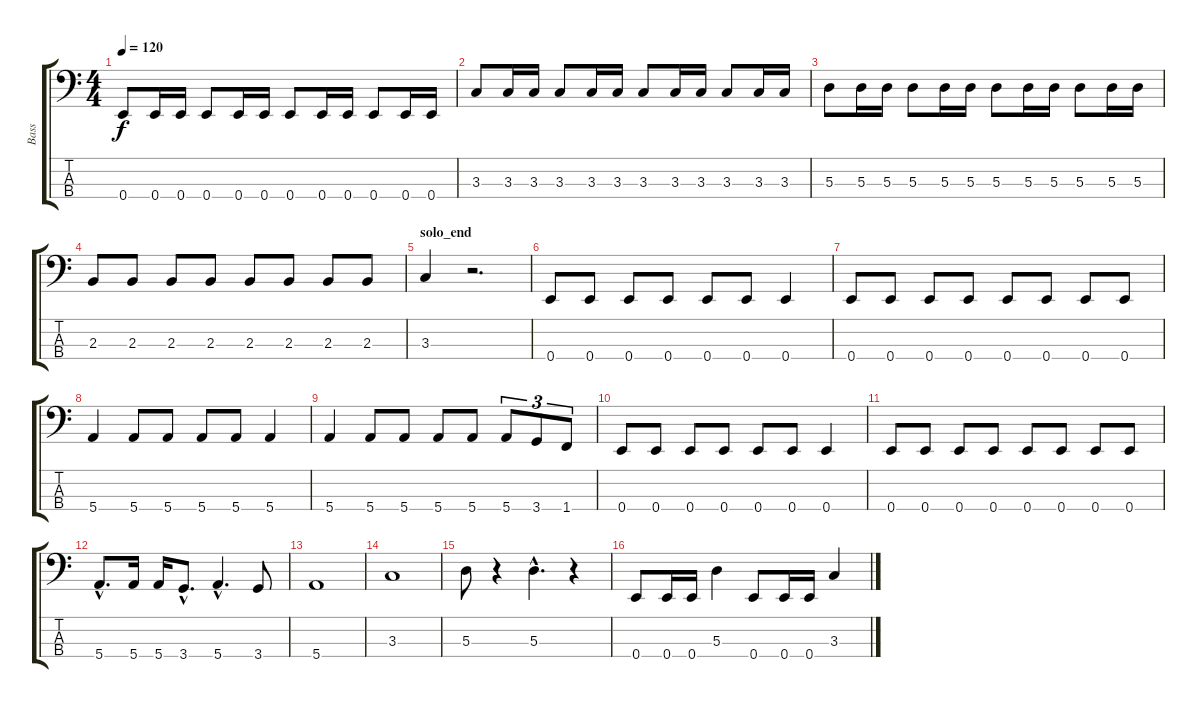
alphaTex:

\track ("Bass" "Bass") {instrument electricbasspick}
\staff {score tabs}
\tuning (G2 D2 A1 E1) {hide}
\ts (4 4)
\tempo 120
\clef f4
\ks c
0.4.8{dy f} 0.4.16 0.4.16 0.4.8 0.4.16 0.4.16 0.4.8 0.4.16 0.4.16 0.4.8 0.4.16 0.4.16 |
3.3.8 3.3.16 3.3.16 3.3.8 3.3.16 3.3.16 3.3.8 3.3.16 3.3.16 3.3.8 3.3.16 3.3.16 |
5.3.8 5.3.16 5.3.16 5.3.8 5.3.16 5.3.16 5.3.8 5.3.16 5.3.16 5.3.8 5.3.16 5.3.16 |
2.3.8 2.3.8 2.3.8 2.3.8 2.3.8 2.3.8 2.3.8 2.3.8 |
\section ("" "solo_end")
3.3.4 r.2{d} |
0.4.8 0.4.8 0.4.8 0.4.8 0.4.8 0.4.8 0.4.4 |
0.4.8 0.4.8 0.4.8 0.4.8 0.4.8 0.4.8 0.4.8 0.4.8 |
5.4.4 5.4.8 5.4.8 5.4.8 5.4.8 5.4.4 |
5.4.4 5.4.8 5.4.8 5.4.8 5.4.8 5.4.8{tu (3 2)} 3.4.8{tu (3 2)} 1.4.8{tu (3 2)} |
0.4.8 0.4.8 0.4.8 0.4.8 0.4.8 0.4.8 0.4.4 |
0.4.8 0.4.8 0.4.8 0.4.8 0.4.8 0.4.8 0.4.8 0.4.8 |
5.4{hac}.8{d} 5.4.16 5.4.16 3.4{hac}.8{d} 5.4{hac}.4{d} 3.4.8 |
5.4.1 |
3.3.1 |
5.3.8 r.4 5.3{hac}.4{d} r.4 |
0.4.8 0.4.16 0.4.16 5.3.4 0.4.8 0.4.16 0.4.16 3.3.4
